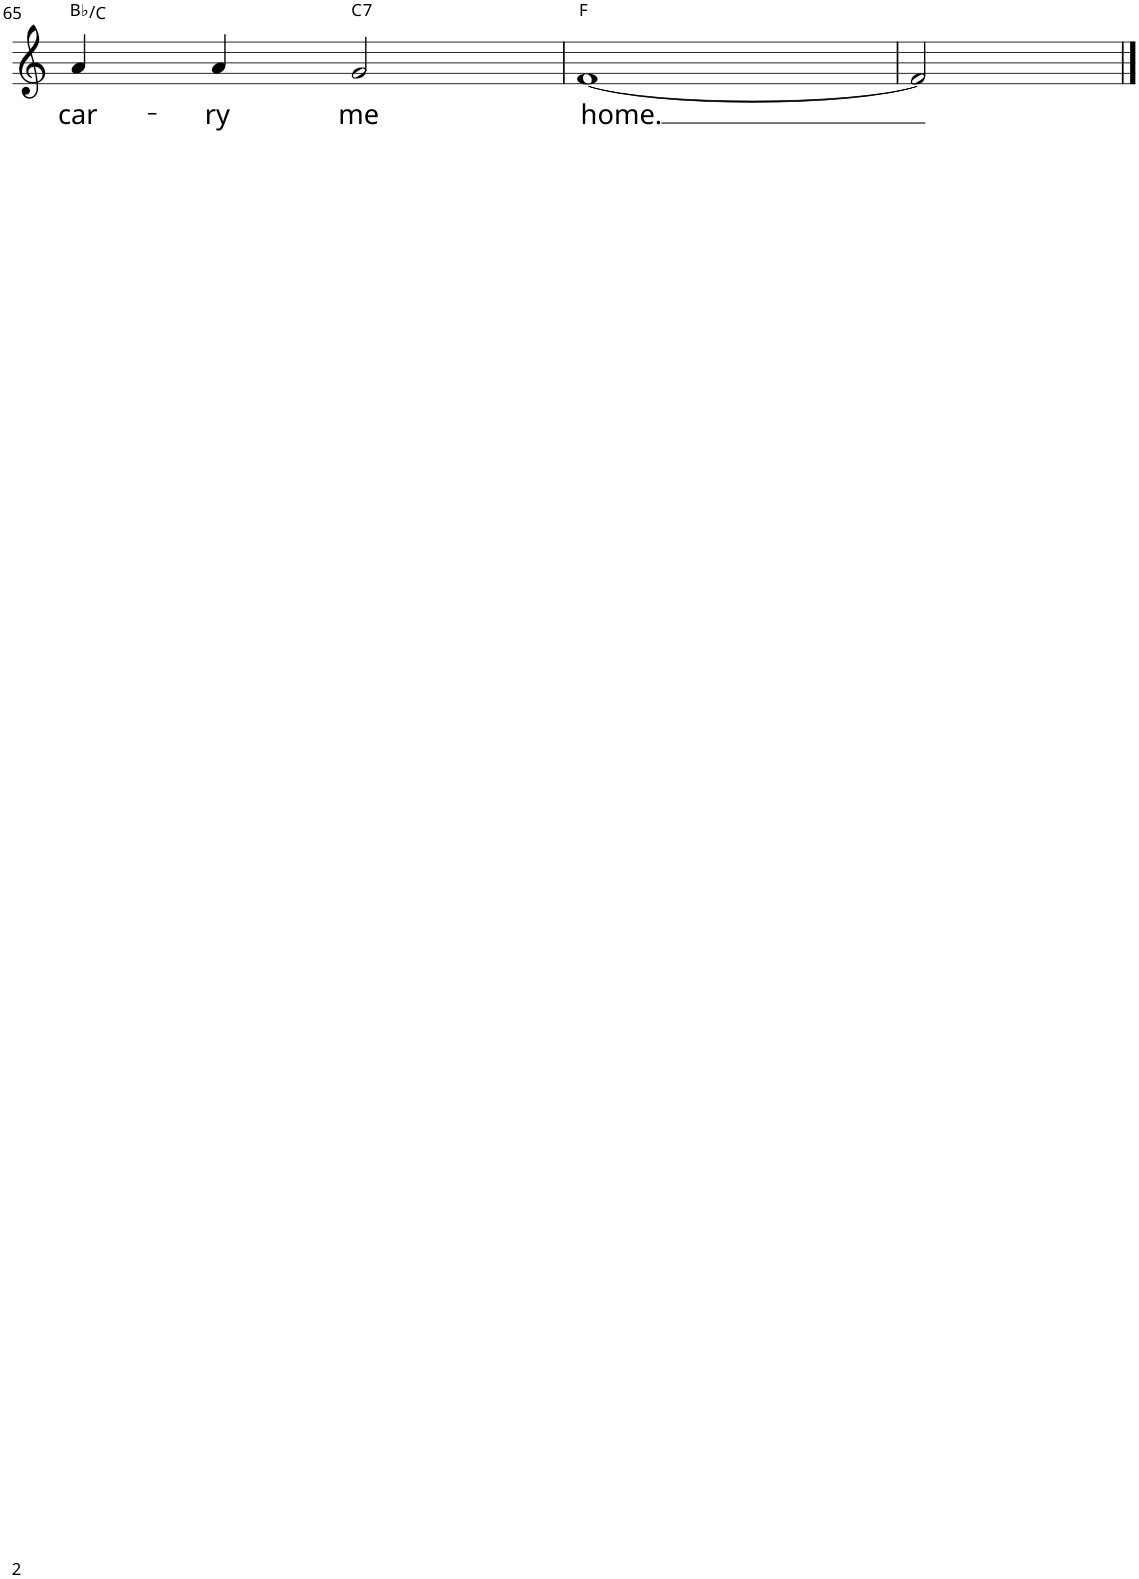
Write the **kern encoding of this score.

**kern	**text	**harte
*part1	*part1	*part1
*staff1	*staff1	*
*I"Gesang	*	*
!!LO:PB:g=z
*clefG2	*	*
*k[]	*	*
*M2/2	*	*
*met(c|)	*	*
=65	=65	=65
!	!LO:LY:b	!
4a/	car-	Bb:maj/2
!	!LO:LY:b	!
4a/	-ry	.
!	!LO:LY:b	!LO:H:kt=7
2g/	me	C:7
=66	=66	=66
!	!LO:LY:b	!
[1f	home.	F:maj
=67	=67	=67
2f/]	.	.
==	==	==
*-	*-	*-
